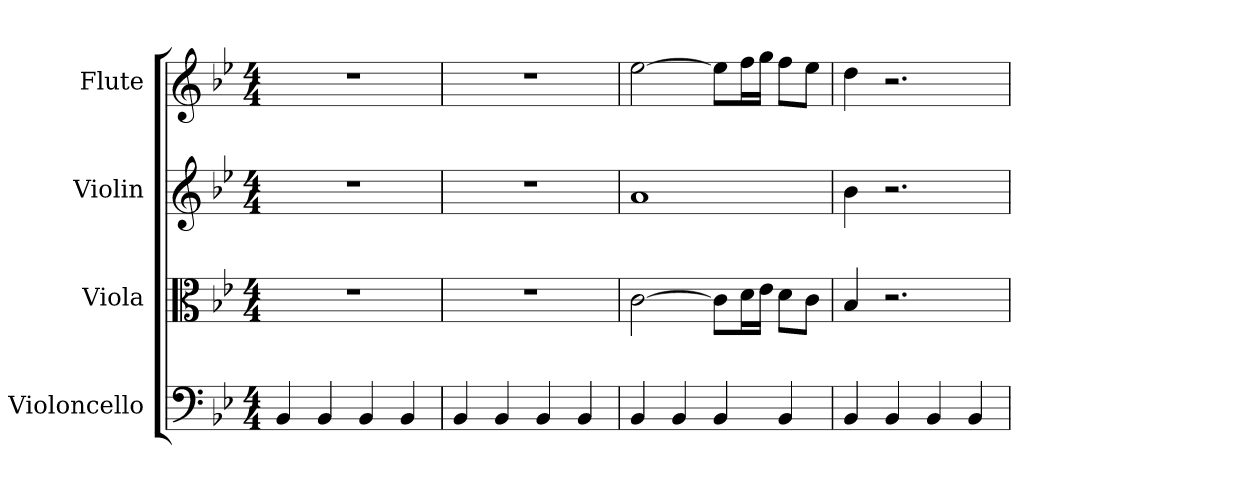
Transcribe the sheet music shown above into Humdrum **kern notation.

**kern	**kern	**kern	**kern
*part4	*part3	*part2	*part1
*staff4	*staff3	*staff2	*staff1
*I"Violoncello	*I"Viola	*I"Violin	*I"Flute
*I'Vc	*I'Vla	*I'Vln	*I'Fl
*clefF4	*clefC3	*	*
*k[b-e-]	*k[b-e-]	*k[b-e-]	*k[b-e-]
*B-:	*B-:	*B-:	*B-:
*M4/4	*M4/4	*M4/4	*M4/4
*MM130	*MM130	*MM130	*MM130
=	=	=	=
4BB-	1r	1r	1r
4BB-	.	.	.
4BB-	.	.	.
4BB-	.	.	.
=2	=2	=2	=2
4BB-	1r	1r	1r
4BB-	.	.	.
4BB-	.	.	.
4BB-	.	.	.
=3	=3	=3	=3
4BB-	[2c	1a	[2ee-
4BB-	.	.	.
4BB-	8c\L]	.	8ee-L]
.	16d\L	.	16ffL
.	16e-\JJ	.	16ggJJ
4BB-	8d\L	.	8ffL
.	8c\J	.	8ee-J
=4	=4	=4	=4
4BB-	4B-	4b-	4dd
4BB-	2.r	2.r	2.r
4BB-	.	.	.
4BB-	.	.	.
=	=	=	=
*-	*-	*-	*-
